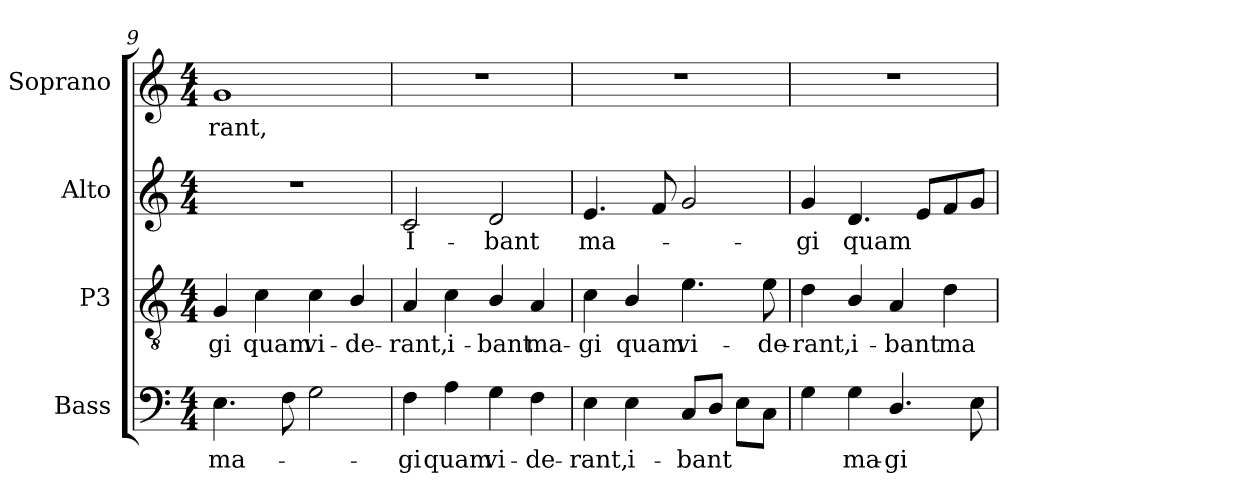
**kern	**text	**kern	**text	**kern	**text	**kern	**text
*part4	*part4	*part3	*part3	*part2	*part2	*part1	*part1
*staff4	*staff4	*staff3	*staff3	*staff2	*staff2	*staff1	*staff1
*I"Bass	*	*I"P3	*	*I"Alto	*	*I"Soprano	*
*I'B.	*	*	*	*I'A.	*	*I'S.	*
*clefF4	*	*clefGv2	*	*clefG2	*	*clefG2	*
*	*	*ITrd7c12	*	*	*	*	*
*k[]	*	*k[]	*	*k[]	*	*k[]	*
*C:	*	*C:	*	*C:	*	*C:	*
*M4/4	*	*M4/4	*	*M4/4	*	*M4/4	*
=9	=9	=9	=9	=9	=9	=9	=9
!	!LO:LY:b:color=#000000	!	!	!	!	!	!
!	!	!	!LO:LY:b:color=#000000	!	!	!	!
!	!	!	!	!	!	!	!LO:LY:b:color=#000000
4.Ei\	ma-	4GGi/	-gi	1r	.	1gi	-rant,
!	!	!	!LO:LY:b:color=#000000	!	!	!	!
.	.	4Ci\	quam	.	.	.	.
8Fi\	.	.	.	.	.	.	.
!	!	!	!LO:LY:b:color=#000000	!	!	!	!
2Gi\	.	4Ci\	vi-	.	.	.	.
!	!	!	!LO:LY:b:color=#000000	!	!	!	!
.	.	4BBi/	-de-	.	.	.	.
=10	=10	=10	=10	=10	=10	=10	=10
!	!LO:LY:b:color=#000000	!	!	!	!	!	!
!	!	!	!LO:LY:b:color=#000000	!	!	!	!
!	!	!	!	!	!LO:LY:b:color=#000000	!	!
4Fi\	-gi	4AAi/	-rant,	2ci/	I-	1r	.
!	!LO:LY:b:color=#000000	!	!	!	!	!	!
!	!	!	!LO:LY:b:color=#000000	!	!	!	!
4Ai\	quam	4Ci\	i-	.	.	.	.
!	!LO:LY:b:color=#000000	!	!	!	!	!	!
!	!	!	!LO:LY:b:color=#000000	!	!	!	!
!	!	!	!	!	!LO:LY:b:color=#000000	!	!
4Gi\	vi-	4BBi/	-bant	2di/	-bant	.	.
!	!LO:LY:b:color=#000000	!	!	!	!	!	!
!	!	!	!LO:LY:b:color=#000000	!	!	!	!
4Fi\	-de-	4AAi/	ma-	.	.	.	.
!!LO:LB:g=z
=11	=11	=11	=11	=11	=11	=11	=11
!	!LO:LY:b:color=#000000	!	!	!	!	!	!
!	!	!	!LO:LY:b:color=#000000	!	!	!	!
!	!	!	!	!	!LO:LY:b:color=#000000	!	!
4Ei\	-rant,	4Ci\	-gi	4.ei/	ma-	1r	.
!	!LO:LY:b:color=#000000	!	!	!	!	!	!
!	!	!	!LO:LY:b:color=#000000	!	!	!	!
4Ei\	i-	4BBi/	quam	.	.	.	.
.	.	.	.	8fi/	.	.	.
!	!LO:LY:b:color=#000000	!	!	!	!	!	!
!	!	!	!LO:LY:b:color=#000000	!	!	!	!
8Ci/L	-bant	4.Ei\	vi-	2gi/	.	.	.
8Di/J	.	.	.	.	.	.	.
8Ei\L	.	.	.	.	.	.	.
!	!	!	!LO:LY:b:color=#000000	!	!	!	!
8Ci\J	.	8Ei\	-de-	.	.	.	.
=12	=12	=12	=12	=12	=12	=12	=12
!	!	!	!LO:LY:b:color=#000000	!	!	!	!
!	!	!	!	!	!LO:LY:b:color=#000000	!	!
4Gi\	.	4Di\	-rant,	4gi/	-gi	1r	.
!	!LO:LY:b:color=#000000	!	!	!	!	!	!
!	!	!	!LO:LY:b:color=#000000	!	!	!	!
!	!	!	!	!	!LO:LY:b:color=#000000	!	!
4Gi\	ma-	4BBi/	i-	4.di/	quam	.	.
!	!LO:LY:b:color=#000000	!	!	!	!	!	!
!	!	!	!LO:LY:b:color=#000000	!	!	!	!
4.Di/	-gi	4AAi/	-bant	.	.	.	.
.	.	.	.	8ei/L	.	.	.
!	!	!	!LO:LY:b:color=#000000	!	!	!	!
.	.	4Di\	ma-	8fi/	.	.	.
8Ei\	.	.	.	8gi/J	.	.	.
=	=	=	=	=	=	=	=
*-	*-	*-	*-	*-	*-	*-	*-
